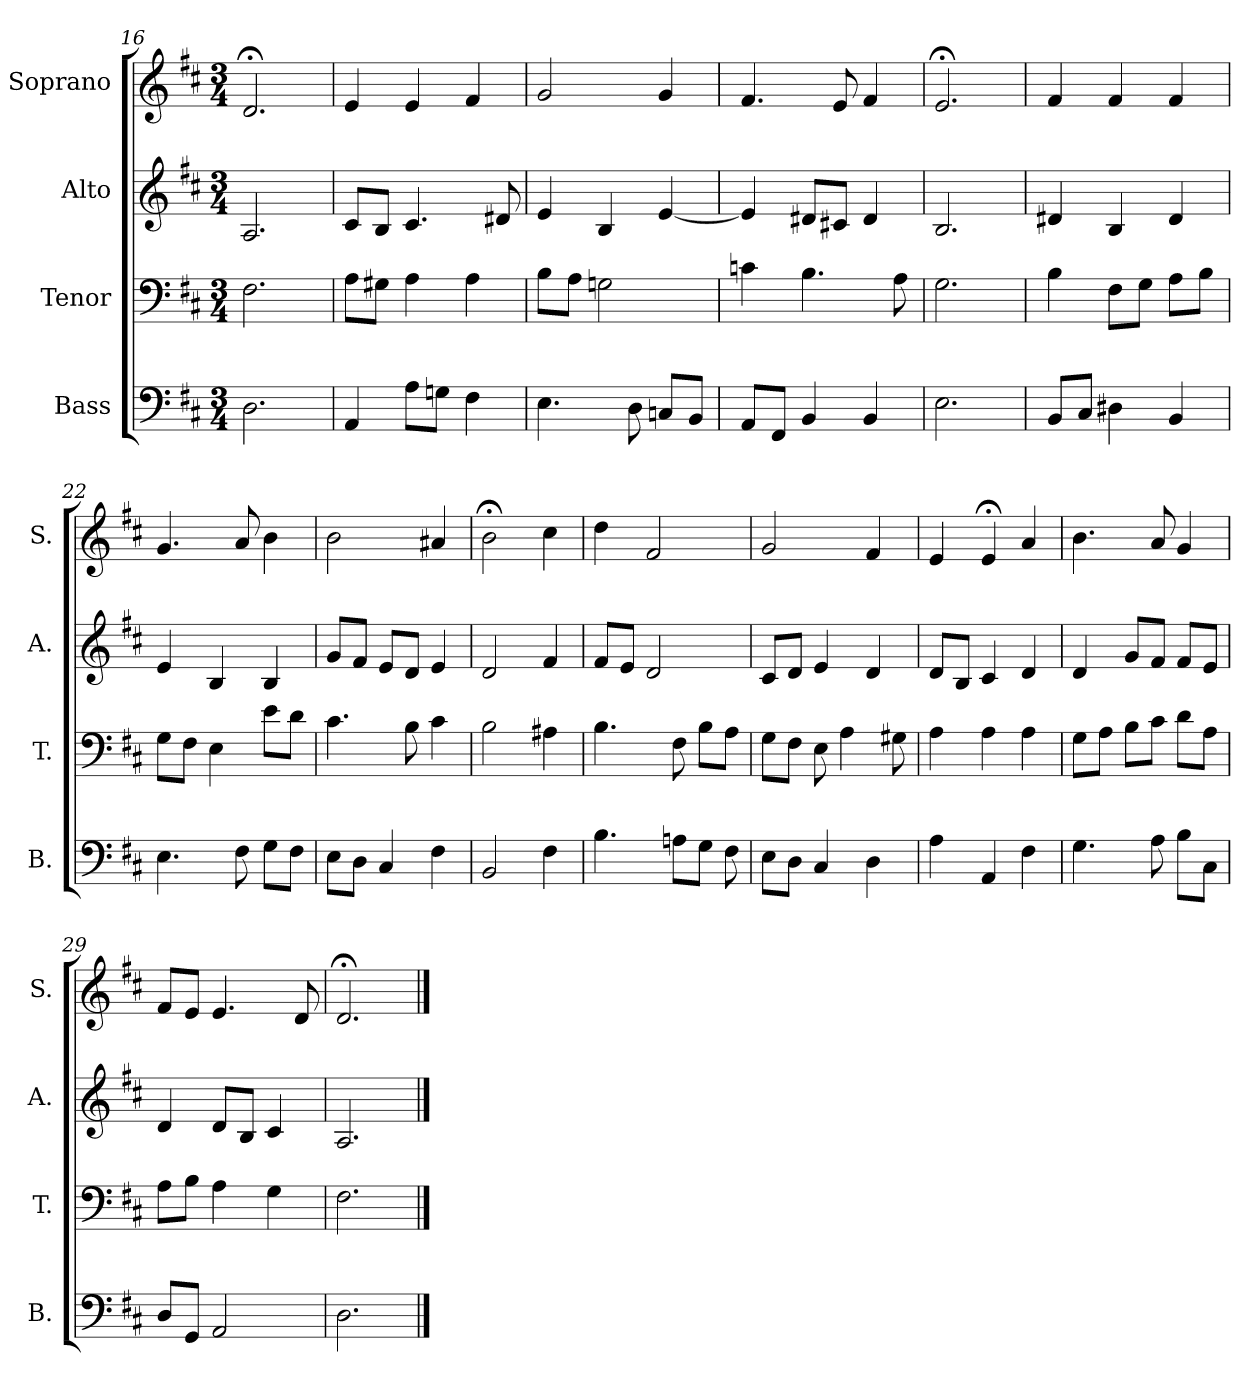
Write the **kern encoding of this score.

**kern	**kern	**kern	**kern
*part4	*part3	*part2	*part1
*staff4	*staff3	*staff2	*staff1
*I"Bass	*I"Tenor	*I"Alto	*I"Soprano
*I'B.	*I'T.	*I'A.	*I'S.
!!LO:PB:g=z
*clefF4	*clefF4	*clefG2	*clefG2
*k[f#c#]	*k[f#c#]	*k[f#c#]	*k[f#c#]
*D:	*D:	*D:	*D:
*M3/4	*M3/4	*M3/4	*M3/4
=16	=16	=16	=16
2.D\	2.F#\	2.A/	2.d;</
=17	=17	=17	=17
4AA/	8A\L	8c#/L	4e/
.	8G#X\J	8B/J	.
8A\L	4A\	4.c#/	4e/
8Gn\J	.	.	.
4F#\	4A\	.	4f#/
.	.	8d#X/	.
=18	=18	=18	=18
4.E\	8B\L	4e/	2g/
.	8A\J	.	.
.	2Gn\	4B/	.
8D\	.	.	.
8Cn/L	.	[4e/	4g/
8BB/J	.	.	.
=19	=19	=19	=19
8AA/L	4cn\	4e/]	4.f#/
8FF#/J	.	.	.
4BB/	4.B\	8d#X/L	.
.	.	8c#X/J	8e/
4BB/	.	4d#/	4f#/
.	8A\	.	.
=20	=20	=20	=20
2.E\	2.G\	2.B/	2.e;</
!!LO:LB:g=z
=21	=21	=21	=21
8BB/L	4B\	4d#X/	4f#/
8C#/J	.	.	.
4D#X\	8F#\L	4B/	4f#/
.	8G\J	.	.
4BB/	8A\L	4d#/	4f#/
.	8B\J	.	.
=22	=22	=22	=22
4.E\	8G\L	4e/	4.g/
.	8F#\J	.	.
.	4E\	4B/	.
8F#\	.	.	8a/
8G\L	8e\L	4B/	4b\
8F#\J	8d\J	.	.
=23	=23	=23	=23
8E\L	4.c#\	8g/L	2b\
8D\J	.	8f#/J	.
4C#/	.	8e/L	.
.	8B\	8d/J	.
4F#\	4c#\	4e/	4a#X/
=24	=24	=24	=24
2BB/	2B\	2d/	2b;<\
4F#\	4A#X\	4f#/	4cc#\
=25	=25	=25	=25
4.B\	4.B\	8f#/L	4dd\
.	.	8e/J	.
.	.	2d/	2f#/
8An\L	8F#\	.	.
8G\J	8B\L	.	.
8F#\	8A\J	.	.
!!LO:LB:g=z
=26	=26	=26	=26
8E\L	8G\L	8c#/L	2g/
8D\J	8F#\J	8d/J	.
4C#/	8E\	4e/	.
.	4A\	.	.
4D\	.	4d/	4f#/
.	8G#X\	.	.
=27	=27	=27	=27
4A\	4A\	8d/L	4e/
.	.	8B/J	.
4AA/	4A\	4c#/	4e;</
4F#\	4A\	4d/	4a/
=28	=28	=28	=28
4.G\	8G\L	4d/	4.b\
.	8A\J	.	.
.	8B\L	8g/L	.
8A\	8c#\J	8f#/J	8a/
8B\L	8d\L	8f#/L	4g/
8C#\J	8A\J	8e/J	.
=29	=29	=29	=29
8D/L	8A\L	4d/	8f#/L
8GG/J	8B\J	.	8e/J
2AA/	4A\	8d/L	4.e/
.	.	8B/J	.
.	4G\	4c#/	.
.	.	.	8d/
=30	=30	=30	=30
2.D\	2.F#\	2.A/	2.d;</
==	==	==	==
*-	*-	*-	*-
